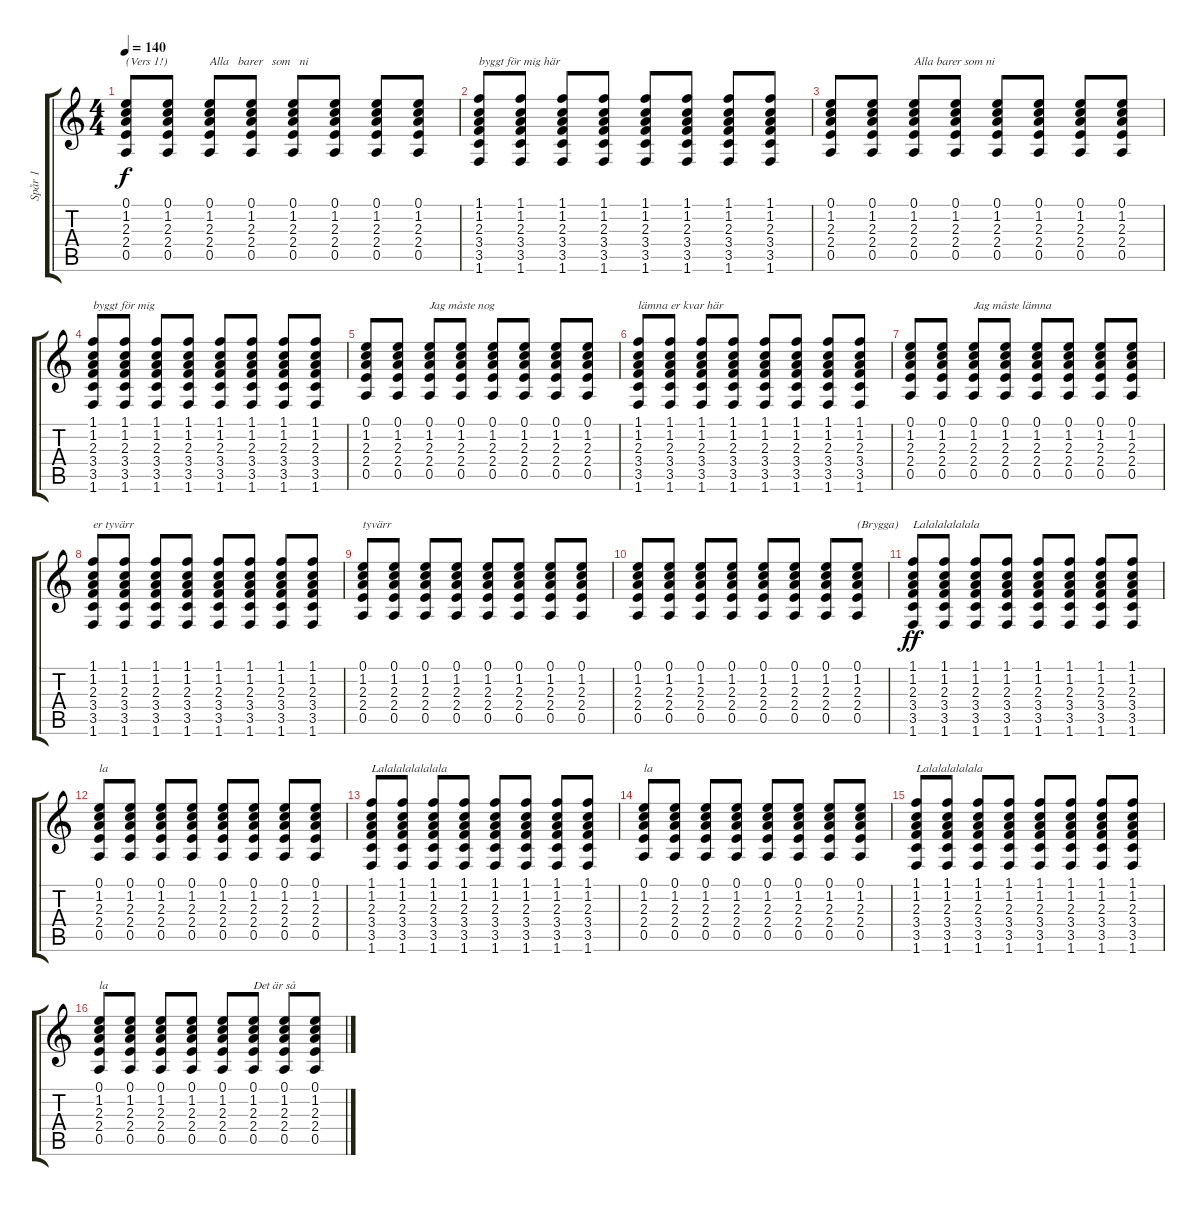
\track ("Spår 1" "Spår 1") {instrument distortionguitar}
\staff {score tabs}
\tuning (E4 B3 G3 D3 A2 E2) {hide}
\ts (4 4)
\tempo 140
\clef g2
\ks c
(0.1 1.2 2.3 2.4 0.5).8{txt "(Vers 1!)" dy f} (0.1 1.2 2.3 2.4 0.5).8 (0.1 1.2 2.3 2.4 0.5).8{txt "Alla   barer   som   ni"} (0.1 1.2 2.3 2.4 0.5).8 (0.1 1.2 2.3 2.4 0.5).8 (0.1 1.2 2.3 2.4 0.5).8 (0.1 1.2 2.3 2.4 0.5).8 (0.1 1.2 2.3 2.4 0.5).8 |
(1.1 1.2 2.3 3.4 3.5 1.6).8{txt "byggt för mig här"} (1.1 1.2 2.3 3.4 3.5 1.6).8 (1.1 1.2 2.3 3.4 3.5 1.6).8 (1.1 1.2 2.3 3.4 3.5 1.6).8 (1.1 1.2 2.3 3.4 3.5 1.6).8 (1.1 1.2 2.3 3.4 3.5 1.6).8 (1.1 1.2 2.3 3.4 3.5 1.6).8 (1.1 1.2 2.3 3.4 3.5 1.6).8 |
(0.1 1.2 2.3 2.4 0.5).8 (0.1 1.2 2.3 2.4 0.5).8 (0.1 1.2 2.3 2.4 0.5).8{txt "Alla barer som ni"} (0.1 1.2 2.3 2.4 0.5).8 (0.1 1.2 2.3 2.4 0.5).8 (0.1 1.2 2.3 2.4 0.5).8 (0.1 1.2 2.3 2.4 0.5).8 (0.1 1.2 2.3 2.4 0.5).8 |
(1.1 1.2 2.3 3.4 3.5 1.6).8{txt "byggt för mig"} (1.1 1.2 2.3 3.4 3.5 1.6).8 (1.1 1.2 2.3 3.4 3.5 1.6).8 (1.1 1.2 2.3 3.4 3.5 1.6).8 (1.1 1.2 2.3 3.4 3.5 1.6).8 (1.1 1.2 2.3 3.4 3.5 1.6).8 (1.1 1.2 2.3 3.4 3.5 1.6).8 (1.1 1.2 2.3 3.4 3.5 1.6).8 |
(0.1 1.2 2.3 2.4 0.5).8 (0.1 1.2 2.3 2.4 0.5).8 (0.1 1.2 2.3 2.4 0.5).8{txt "Jag måste nog"} (0.1 1.2 2.3 2.4 0.5).8 (0.1 1.2 2.3 2.4 0.5).8 (0.1 1.2 2.3 2.4 0.5).8 (0.1 1.2 2.3 2.4 0.5).8 (0.1 1.2 2.3 2.4 0.5).8 |
(1.1 1.2 2.3 3.4 3.5 1.6).8{txt "lämna er kvar här"} (1.1 1.2 2.3 3.4 3.5 1.6).8 (1.1 1.2 2.3 3.4 3.5 1.6).8 (1.1 1.2 2.3 3.4 3.5 1.6).8 (1.1 1.2 2.3 3.4 3.5 1.6).8 (1.1 1.2 2.3 3.4 3.5 1.6).8 (1.1 1.2 2.3 3.4 3.5 1.6).8 (1.1 1.2 2.3 3.4 3.5 1.6).8 |
(0.1 1.2 2.3 2.4 0.5).8 (0.1 1.2 2.3 2.4 0.5).8 (0.1 1.2 2.3 2.4 0.5).8{txt "Jag måste lämna"} (0.1 1.2 2.3 2.4 0.5).8 (0.1 1.2 2.3 2.4 0.5).8 (0.1 1.2 2.3 2.4 0.5).8 (0.1 1.2 2.3 2.4 0.5).8 (0.1 1.2 2.3 2.4 0.5).8 |
(1.1 1.2 2.3 3.4 3.5 1.6).8{txt "er tyvärr"} (1.1 1.2 2.3 3.4 3.5 1.6).8 (1.1 1.2 2.3 3.4 3.5 1.6).8 (1.1 1.2 2.3 3.4 3.5 1.6).8 (1.1 1.2 2.3 3.4 3.5 1.6).8 (1.1 1.2 2.3 3.4 3.5 1.6).8 (1.1 1.2 2.3 3.4 3.5 1.6).8 (1.1 1.2 2.3 3.4 3.5 1.6).8 |
(0.1 1.2 2.3 2.4 0.5).8{txt "tyvärr"} (0.1 1.2 2.3 2.4 0.5).8 (0.1 1.2 2.3 2.4 0.5).8 (0.1 1.2 2.3 2.4 0.5).8 (0.1 1.2 2.3 2.4 0.5).8 (0.1 1.2 2.3 2.4 0.5).8 (0.1 1.2 2.3 2.4 0.5).8 (0.1 1.2 2.3 2.4 0.5).8 |
(0.1 1.2 2.3 2.4 0.5).8 (0.1 1.2 2.3 2.4 0.5).8 (0.1 1.2 2.3 2.4 0.5).8 (0.1 1.2 2.3 2.4 0.5).8 (0.1 1.2 2.3 2.4 0.5).8 (0.1 1.2 2.3 2.4 0.5).8 (0.1 1.2 2.3 2.4 0.5).8 (0.1 1.2 2.3 2.4 0.5).8{txt "(Brygga)"} |
(1.1 1.2 2.3 3.4 3.5 1.6).8{txt "Lalalalalalala" dy ff} (1.1 1.2 2.3 3.4 3.5 1.6).8 (1.1 1.2 2.3 3.4 3.5 1.6).8 (1.1 1.2 2.3 3.4 3.5 1.6).8 (1.1 1.2 2.3 3.4 3.5 1.6).8 (1.1 1.2 2.3 3.4 3.5 1.6).8 (1.1 1.2 2.3 3.4 3.5 1.6).8 (1.1 1.2 2.3 3.4 3.5 1.6).8 |
(0.1 1.2 2.3 2.4 0.5).8{txt "la"} (0.1 1.2 2.3 2.4 0.5).8 (0.1 1.2 2.3 2.4 0.5).8 (0.1 1.2 2.3 2.4 0.5).8 (0.1 1.2 2.3 2.4 0.5).8 (0.1 1.2 2.3 2.4 0.5).8 (0.1 1.2 2.3 2.4 0.5).8 (0.1 1.2 2.3 2.4 0.5).8 |
(1.1 1.2 2.3 3.4 3.5 1.6).8{txt "Lalalalalalalala"} (1.1 1.2 2.3 3.4 3.5 1.6).8 (1.1 1.2 2.3 3.4 3.5 1.6).8 (1.1 1.2 2.3 3.4 3.5 1.6).8 (1.1 1.2 2.3 3.4 3.5 1.6).8 (1.1 1.2 2.3 3.4 3.5 1.6).8 (1.1 1.2 2.3 3.4 3.5 1.6).8 (1.1 1.2 2.3 3.4 3.5 1.6).8 |
(0.1 1.2 2.3 2.4 0.5).8{txt "la"} (0.1 1.2 2.3 2.4 0.5).8 (0.1 1.2 2.3 2.4 0.5).8 (0.1 1.2 2.3 2.4 0.5).8 (0.1 1.2 2.3 2.4 0.5).8 (0.1 1.2 2.3 2.4 0.5).8 (0.1 1.2 2.3 2.4 0.5).8 (0.1 1.2 2.3 2.4 0.5).8 |
(1.1 1.2 2.3 3.4 3.5 1.6).8{txt "Lalalalalalala"} (1.1 1.2 2.3 3.4 3.5 1.6).8 (1.1 1.2 2.3 3.4 3.5 1.6).8 (1.1 1.2 2.3 3.4 3.5 1.6).8 (1.1 1.2 2.3 3.4 3.5 1.6).8 (1.1 1.2 2.3 3.4 3.5 1.6).8 (1.1 1.2 2.3 3.4 3.5 1.6).8 (1.1 1.2 2.3 3.4 3.5 1.6).8 |
(0.1 1.2 2.3 2.4 0.5).8{txt "la"} (0.1 1.2 2.3 2.4 0.5).8 (0.1 1.2 2.3 2.4 0.5).8 (0.1 1.2 2.3 2.4 0.5).8 (0.1 1.2 2.3 2.4 0.5).8 (0.1 1.2 2.3 2.4 0.5).8{txt "Det är så"} (0.1 1.2 2.3 2.4 0.5).8 (0.1 1.2 2.3 2.4 0.5).8
